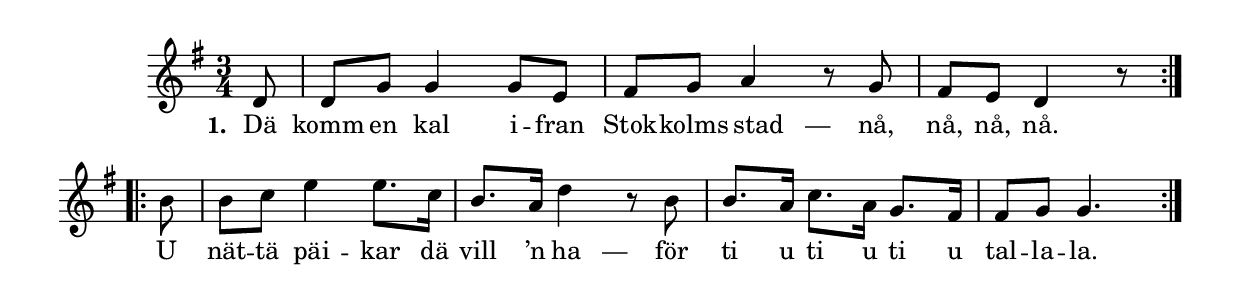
{
\time 3/4
\key g \major

\repeat volta 2 { 
 \partial 8
 d'8  | 
 d' g' g'4 g'8 e'  | 
 fis' g' a'4 r8 g'  | 
 fis' e' d'4 r8  \break
 } %( endrepeat )% 
\repeat volta 2 { 
 b'  | 
 b' c'' e''4 e''8. c''16  | 
 b'8. a'16 d''4 r8 b'  | 
 b'8. a'16 c''8. a'16 g'8. fis'16  | 
 fis'8 g' g'4.
 } %( endrepeat )% 
 }
 \addlyrics {
     \set stanza = #"1. "
     Dä komm en kal i -- fran Stok -- kolms \once \override LyricText.self-alignment-X = #-0.8 "stad   —" nå,
     nå, nå, nå. U nät -- tä päi -- kar dä vill ’n \once \override LyricText.self-alignment-X = #-0.8 "ha   —" för
      ti u ti u ti u tal -- la -- la.
}
